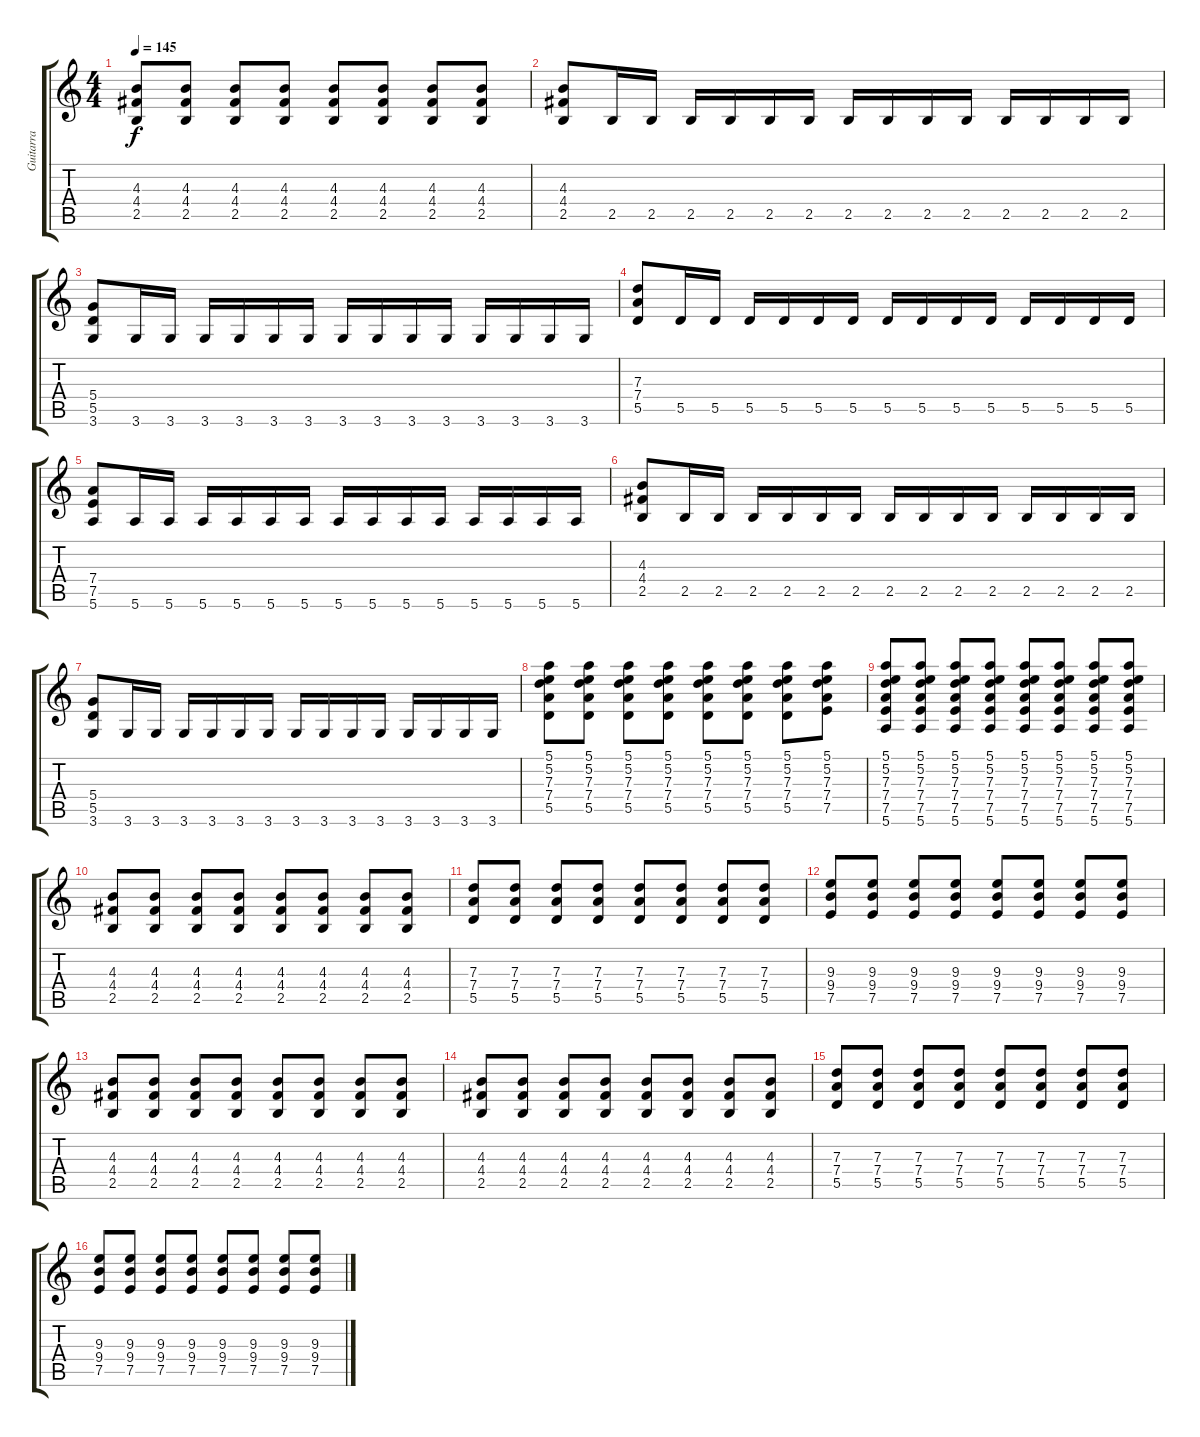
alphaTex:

\track ("Guitarra" "Guitarra") {instrument distortionguitar}
\staff {score tabs}
\tuning (E4 B3 G3 D3 A2 E2) {hide}
\ts (4 4)
\tempo 145
\clef g2
\ks c
(4.3 4.4 2.5).8{dy f} (4.3 4.4 2.5).8 (4.3 4.4 2.5).8 (4.3 4.4 2.5).8 (4.3 4.4 2.5).8 (4.3 4.4 2.5).8 (4.3 4.4 2.5).8 (4.3 4.4 2.5).8 |
(4.3 4.4 2.5).8 2.5.16 2.5.16 2.5.16 2.5.16 2.5.16 2.5.16 2.5.16 2.5.16 2.5.16 2.5.16 2.5.16 2.5.16 2.5.16 2.5.16 |
(5.4 5.5 3.6).8 3.6.16 3.6.16 3.6.16 3.6.16 3.6.16 3.6.16 3.6.16 3.6.16 3.6.16 3.6.16 3.6.16 3.6.16 3.6.16 3.6.16 |
(7.3 7.4 5.5).8 5.5.16 5.5.16 5.5.16 5.5.16 5.5.16 5.5.16 5.5.16 5.5.16 5.5.16 5.5.16 5.5.16 5.5.16 5.5.16 5.5.16 |
(7.4 7.5 5.6).8 5.6.16 5.6.16 5.6.16 5.6.16 5.6.16 5.6.16 5.6.16 5.6.16 5.6.16 5.6.16 5.6.16 5.6.16 5.6.16 5.6.16 |
(4.3 4.4 2.5).8 2.5.16 2.5.16 2.5.16 2.5.16 2.5.16 2.5.16 2.5.16 2.5.16 2.5.16 2.5.16 2.5.16 2.5.16 2.5.16 2.5.16 |
(5.4 5.5 3.6).8 3.6.16 3.6.16 3.6.16 3.6.16 3.6.16 3.6.16 3.6.16 3.6.16 3.6.16 3.6.16 3.6.16 3.6.16 3.6.16 3.6.16 |
(5.1 5.2 7.3 7.4 5.5).8 (5.1 5.2 7.3 7.4 5.5).8 (5.1 5.2 7.3 7.4 5.5).8 (5.1 5.2 7.3 7.4 5.5).8 (5.1 5.2 7.3 7.4 5.5).8 (5.1 5.2 7.3 7.4 5.5).8 (5.1 5.2 7.3 7.4 5.5).8 (5.1 5.2 7.3 7.4 7.5).8 |
(5.1 5.2 7.3 7.4 7.5 5.6).8 (5.1 5.2 7.3 7.4 7.5 5.6).8 (5.1 5.2 7.3 7.4 7.5 5.6).8 (5.1 5.2 7.3 7.4 7.5 5.6).8 (5.1 5.2 7.3 7.4 7.5 5.6).8 (5.1 5.2 7.3 7.4 7.5 5.6).8 (5.1 5.2 7.3 7.4 7.5 5.6).8 (5.1 5.2 7.3 7.4 7.5 5.6).8 |
(4.3 4.4 2.5).8 (4.3 4.4 2.5).8 (4.3 4.4 2.5).8 (4.3 4.4 2.5).8 (4.3 4.4 2.5).8 (4.3 4.4 2.5).8 (4.3 4.4 2.5).8 (4.3 4.4 2.5).8 |
(7.3 7.4 5.5).8 (7.3 7.4 5.5).8 (7.3 7.4 5.5).8 (7.3 7.4 5.5).8 (7.3 7.4 5.5).8 (7.3 7.4 5.5).8 (7.3 7.4 5.5).8 (7.3 7.4 5.5).8 |
(9.3 9.4 7.5).8 (9.3 9.4 7.5).8 (9.3 9.4 7.5).8 (9.3 9.4 7.5).8 (9.3 9.4 7.5).8 (9.3 9.4 7.5).8 (9.3 9.4 7.5).8 (9.3 9.4 7.5).8 |
(4.3 4.4 2.5).8 (4.3 4.4 2.5).8 (4.3 4.4 2.5).8 (4.3 4.4 2.5).8 (4.3 4.4 2.5).8 (4.3 4.4 2.5).8 (4.3 4.4 2.5).8 (4.3 4.4 2.5).8 |
(4.3 4.4 2.5).8 (4.3 4.4 2.5).8 (4.3 4.4 2.5).8 (4.3 4.4 2.5).8 (4.3 4.4 2.5).8 (4.3 4.4 2.5).8 (4.3 4.4 2.5).8 (4.3 4.4 2.5).8 |
(7.3 7.4 5.5).8 (7.3 7.4 5.5).8 (7.3 7.4 5.5).8 (7.3 7.4 5.5).8 (7.3 7.4 5.5).8 (7.3 7.4 5.5).8 (7.3 7.4 5.5).8 (7.3 7.4 5.5).8 |
(9.3 9.4 7.5).8 (9.3 9.4 7.5).8 (9.3 9.4 7.5).8 (9.3 9.4 7.5).8 (9.3 9.4 7.5).8 (9.3 9.4 7.5).8 (9.3 9.4 7.5).8 (9.3 9.4 7.5).8
